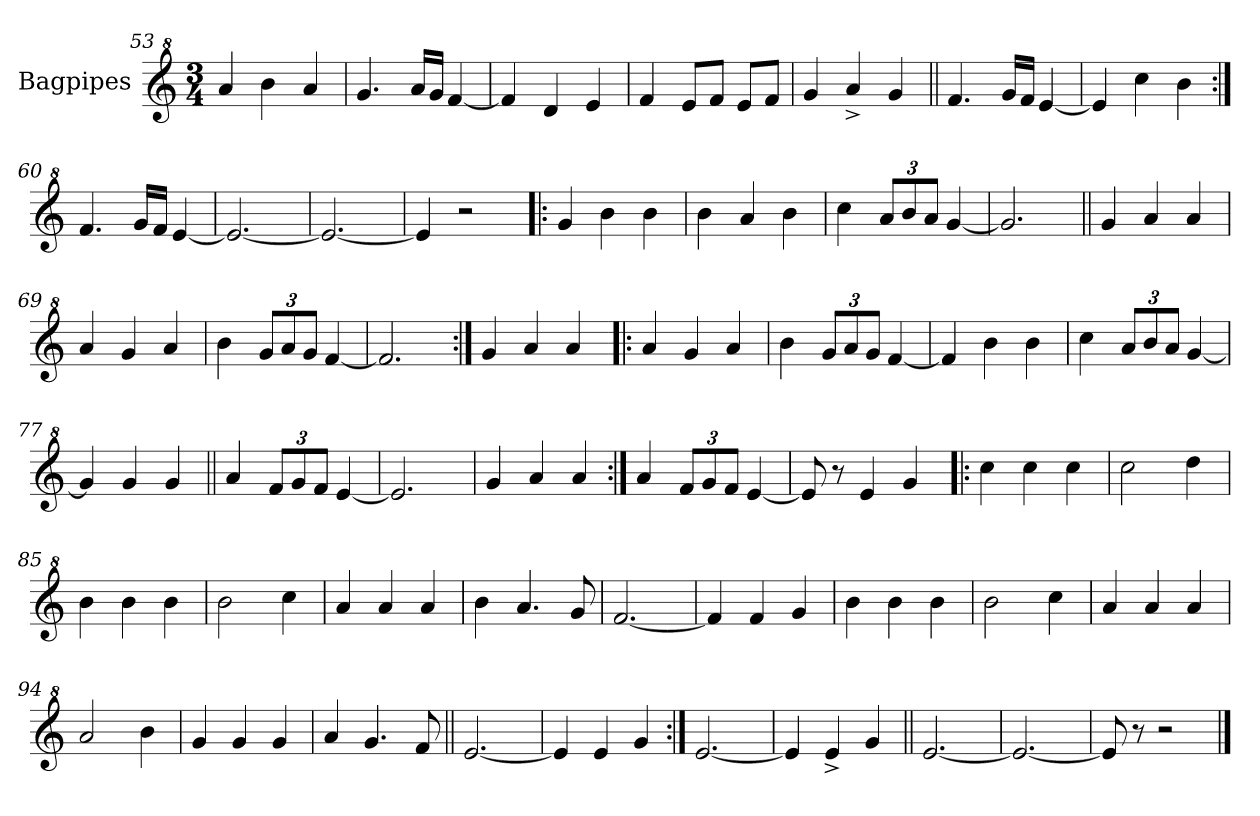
**kern
*part1
*staff1
*I"Bagpipes
*I'Bag
*clefG^2
*k[]
*C:
*M3/4
=53
4aa/
4bb\
4aa/
=54
4.gg/
16aa/LL
16gg/JJ
[4ff/
=55
4ff/]
4dd/
4ee/
=56
4ff/
8ee/L
8ff/J
8ee/L
8ff/J
=57
4gg/
4aa^/
4gg/
=58||
4.ff/
16gg/LL
16ff/JJ
[4ee/
!!LO:LB:g=z
=59
4ee/]
4ccc\
4bb\
=60:|!
4.ff/
16gg/LL
16ff/JJ
[4ee/
=61
2.ee/_
=62
2.ee/_
=63
4ee/]
2r
=64!|:
4gg/
4bb\
4bb\
=65
4bb\
4aa/
4bb\
=66
4ccc\
*Xbrackettup
12aa/L
12bb/
12aa/J
[4gg/
=67
2.gg/]
=68||
4gg/
4aa/
4aa/
=69
4aa/
4gg/
4aa/
=70
4bb\
12gg/L
12aa/
12gg/J
[4ff/
!!LO:LB:g=z
=71
2.ff/]
=72:|!
4gg/
4aa/
4aa/
=73!|:
4aa/
4gg/
4aa/
=74
4bb\
12gg/L
12aa/
12gg/J
[4ff/
=75
4ff/]
4bb\
4bb\
=76
4ccc\
12aa/L
12bb/
12aa/J
[4gg/
=77
4gg/]
4gg/
4gg/
=78||
4aa/
12ff/L
12gg/
12ff/J
[4ee/
=79
2.ee/]
=80
4gg/
4aa/
4aa/
=81:|!
4aa/
12ff/L
12gg/
12ff/J
[4ee/
!!LO:LB:g=z
=82
8ee/]
8r
4ee/
4gg/
=83!|:
4ccc\
4ccc\
4ccc\
=84
2ccc\
4ddd\
=85
4bb\
4bb\
4bb\
=86
2bb\
4ccc\
=87
4aa/
4aa/
4aa/
=88
4bb\
4.aa/
8gg/
=89
[2.ff/
=90
4ff/]
4ff/
4gg/
=91
4bb\
4bb\
4bb\
=92
2bb\
4ccc\
=93
4aa/
4aa/
4aa/
=94
2aa/
4bb\
!!LO:LB:g=z
=95
4gg/
4gg/
4gg/
=96
4aa/
4.gg/
8ff/
=97||
[2.ee/
=98
4ee/]
4ee/
4gg/
=99:|!
[2.ee/
=100
4ee/]
4ee^/
4gg/
=101||
[2.ee/
=102
2.ee/_
=103
8ee/]
8r
2r
==
*-
